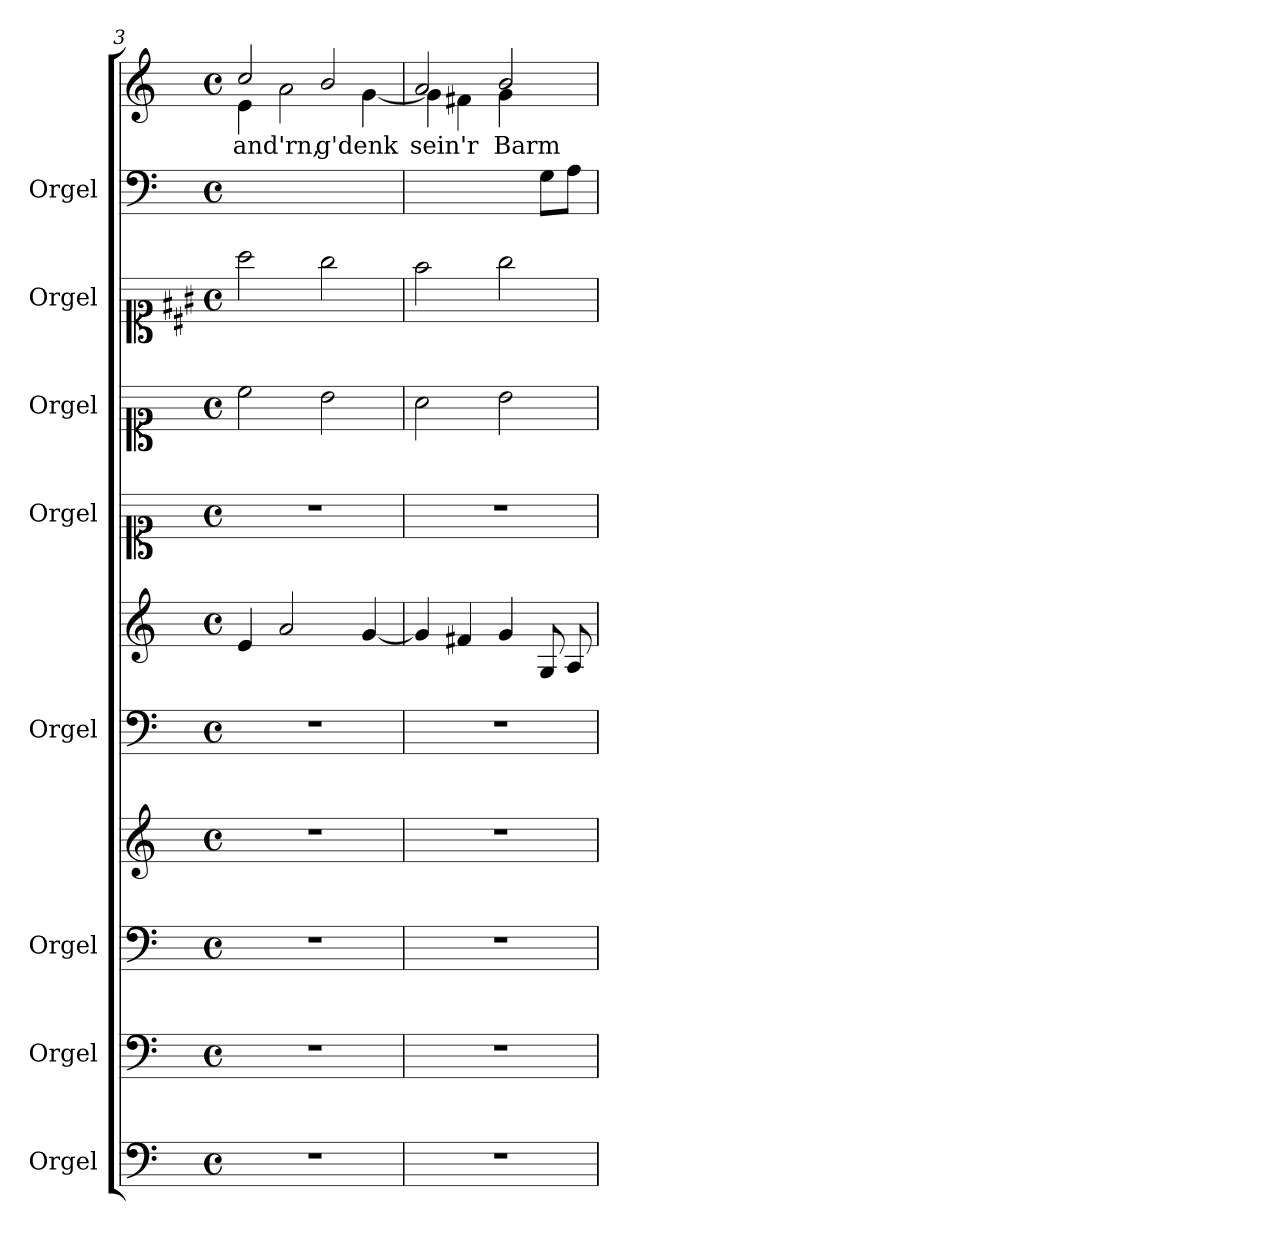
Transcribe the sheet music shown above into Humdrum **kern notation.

**kern	**kern	**kern	**kern	**kern	**kern	**kern	**kern	**kern	**kern	**kern	**text
*part8	*part7	*part6	*part6	*part5	*part5	*part4	*part3	*part2	*part1	*part1	*part1
*staff11	*staff10	*staff9	*staff8	*staff7	*staff6	*staff5	*staff4	*staff3	*staff2	*staff1	*staff1
*I"Orgel	*I"Orgel	*I"Orgel	*	*I"Orgel	*	*I"Orgel	*I"Orgel	*I"Orgel	*I"Orgel	*	*
*clefF4	*clefF4	*clefF4	*clefG2	*clefF4	*clefG2	*clefC1	*clefC1	*clefC1	*clefF4	*clefG2	*
*	*	*	*	*	*	*	*	*ITrd5c9	*	*	*
*k[]	*k[]	*k[]	*k[]	*k[]	*k[]	*k[]	*k[]	*k[]	*k[]	*k[]	*
*M4/4	*M4/4	*M4/4	*M4/4	*M4/4	*M4/4	*M4/4	*M4/4	*M4/4	*M4/4	*M4/4	*
*met(c)	*met(c)	*met(c)	*met(c)	*met(c)	*met(c)	*met(c)	*met(c)	*met(c)	*met(c)	*met(c)	*
=3	=3	=3	=3	=3	=3	=3	=3	=3	=3	=3	=3
!	!	!	!	!	!	!	!	!	!	!	!LO:LY:b
*	*	*	*	*	*	*	*	*	*	*^	*
1r	1r	1r	1r	1r	4e/	1r	2cc\	2cc\	1ryy	2cc/	4e\	and'rn,
.	.	.	.	.	2a/	.	.	.	.	.	2a\	.
!	!	!	!	!	!	!	!	!	!	!	!	!LO:LY:b
.	.	.	.	.	.	.	2b\	2b\	.	2b/	.	g'denk
.	.	.	.	.	[4g/	.	.	.	.	.	[4g\	.
=4	=4	=4	=4	=4	=4	=4	=4	=4	=4	=4	=4	=4
!	!	!	!	!	!	!	!	!	!	!	!	!LO:LY:b
1r	1r	1r	1r	1r	4g/]	1r	2a\	2a\	2.ryy	2a/	4g\]	sein'r
.	.	.	.	.	4f#X/	.	.	.	.	.	4f#X\	.
!	!	!	!	!	!	!	!	!	!	!	!	!LO:LY:b
.	.	.	.	.	4g/	.	2b\	2b\	.	2b/	4g\	Barm-
.	.	.	.	.	8G/	.	.	.	8G\L	.	4ryy	.
.	.	.	.	.	8A/	.	.	.	8A\J	.	.	.
*	*	*	*	*	*	*	*	*	*	*v	*v	*
=	=	=	=	=	=	=	=	=	=	=	=
*-	*-	*-	*-	*-	*-	*-	*-	*-	*-	*-	*-
